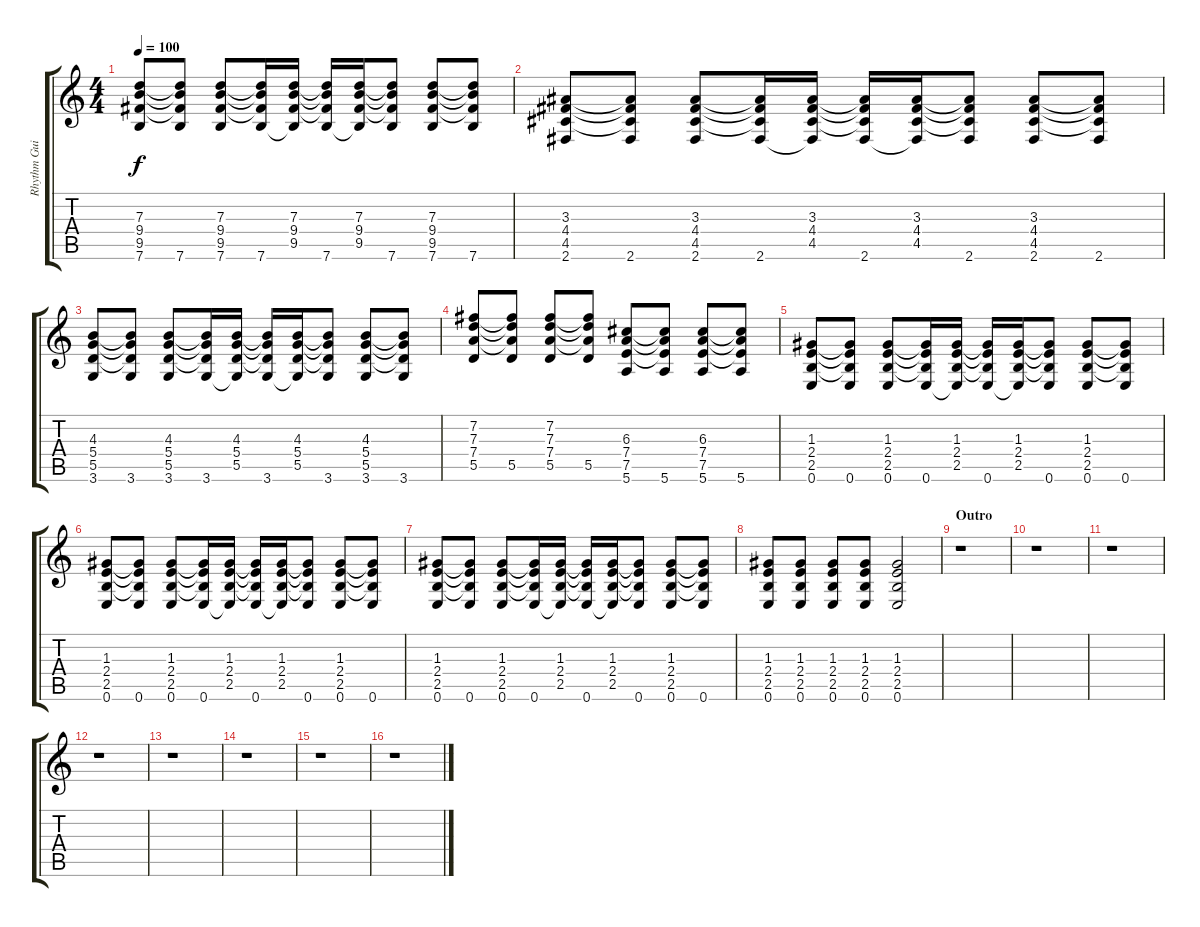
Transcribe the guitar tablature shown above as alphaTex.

\track ("Rhythm Guitar" "Rhythm Gui") {instrument distortionguitar}
\staff {score tabs}
\tuning (E4 B3 G3 D3 A2 E2) {hide}
\ts (4 4)
\tempo 100
\clef g2
\ks c
(7.3 9.4 9.5 7.6).8{dy f} (7.3{t} 9.4{t} 9.5{t} 7.6).8 (7.3 9.4 9.5 7.6).8 (7.3{t} 9.4{t} 9.5{t} 7.6).16 (7.3 9.4 9.5 7.6{t}).16 (7.3{t} 9.4{t} 9.5{t} 7.6).16 (7.3 9.4 9.5 7.6{t}).16 (7.3{t} 9.4{t} 9.5{t} 7.6).8 (7.3 9.4 9.5 7.6).8 (7.3{t} 9.4{t} 9.5{t} 7.6).8 |
(3.3 4.4 4.5 2.6).8 (3.3{t} 4.4{t} 4.5{t} 2.6).8 (3.3 4.4 4.5 2.6).8 (3.3{t} 4.4{t} 4.5{t} 2.6).16 (3.3 4.4 4.5 2.6{t}).16 (3.3{t} 4.4{t} 4.5{t} 2.6).16 (3.3 4.4 4.5 2.6{t}).16 (3.3{t} 4.4{t} 4.5{t} 2.6).8 (3.3 4.4 4.5 2.6).8 (3.3{t} 4.4{t} 4.5{t} 2.6).8 |
(4.3 5.4 5.5 3.6).8 (4.3{t} 5.4{t} 5.5{t} 3.6).8 (4.3 5.4 5.5 3.6).8 (4.3{t} 5.4{t} 5.5{t} 3.6).16 (4.3 5.4 5.5 3.6{t}).16 (4.3{t} 5.4{t} 5.5{t} 3.6).16 (4.3 5.4 5.5 3.6{t}).16 (4.3{t} 5.4{t} 5.5{t} 3.6).8 (4.3 5.4 5.5 3.6).8 (4.3{t} 5.4{t} 5.5{t} 3.6).8 |
(7.2 7.3 7.4 5.5).8 (7.2{t} 7.3{t} 7.4{t} 5.5).8 (7.2 7.3 7.4 5.5).8 (7.2{t} 7.3{t} 7.4{t} 5.5).8 (6.3 7.4 7.5 5.6).8 (6.3{t} 7.4{t} 7.5{t} 5.6).8 (6.3 7.4 7.5 5.6).8 (6.3{t} 7.4{t} 7.5{t} 5.6).8 |
(1.3 2.4 2.5 0.6).8 (1.3{t} 2.4{t} 2.5{t} 0.6).8 (1.3 2.4 2.5 0.6).8 (1.3{t} 2.4{t} 2.5{t} 0.6).16 (1.3 2.4 2.5 0.6{t}).16 (1.3{t} 2.4{t} 2.5{t} 0.6).16 (1.3 2.4 2.5 0.6{t}).16 (1.3{t} 2.4{t} 2.5{t} 0.6).8 (1.3 2.4 2.5 0.6).8 (1.3{t} 2.4{t} 2.5{t} 0.6).8 |
(1.3 2.4 2.5 0.6).8 (1.3{t} 2.4{t} 2.5{t} 0.6).8 (1.3 2.4 2.5 0.6).8 (1.3{t} 2.4{t} 2.5{t} 0.6).16 (1.3 2.4 2.5 0.6{t}).16 (1.3{t} 2.4{t} 2.5{t} 0.6).16 (1.3 2.4 2.5 0.6{t}).16 (1.3{t} 2.4{t} 2.5{t} 0.6).8 (1.3 2.4 2.5 0.6).8 (1.3{t} 2.4{t} 2.5{t} 0.6).8 |
(1.3 2.4 2.5 0.6).8 (1.3{t} 2.4{t} 2.5{t} 0.6).8 (1.3 2.4 2.5 0.6).8 (1.3{t} 2.4{t} 2.5{t} 0.6).16 (1.3 2.4 2.5 0.6{t}).16 (1.3{t} 2.4{t} 2.5{t} 0.6).16 (1.3 2.4 2.5 0.6{t}).16 (1.3{t} 2.4{t} 2.5{t} 0.6).8 (1.3 2.4 2.5 0.6).8 (1.3{t} 2.4{t} 2.5{t} 0.6).8 |
(1.3 2.4 2.5 0.6).8 (1.3 2.4 2.5 0.6).8 (1.3 2.4 2.5 0.6).8 (1.3 2.4 2.5 0.6).8 (1.3 2.4 2.5 0.6).2 |
\section ("" "Outro")
r.1 |
r.1 |
r.1 |
r.1 |
r.1 |
r.1 |
r.1 |
r.1
